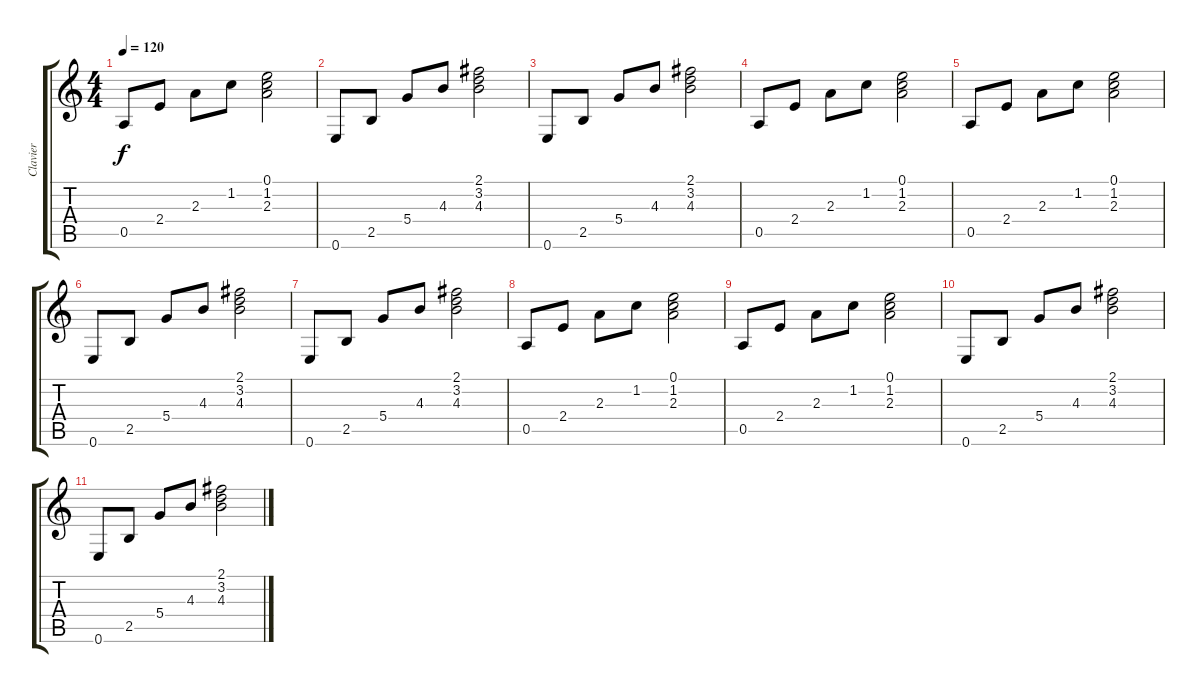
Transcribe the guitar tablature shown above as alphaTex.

\track ("Clavier" "Clavier") {instrument lead7fifths}
\staff {score tabs}
\tuning (E5 B4 G4 D4 A3 E3) {hide}
\ts (4 4)
\tempo 120
\clef g2
\ks c
0.5.8{dy f} 2.4.8 2.3.8 1.2.8 (0.1 1.2 2.3).2 |
0.6.8 2.5.8 5.4.8 4.3.8 (2.1 3.2 4.3).2 |
0.6.8 2.5.8 5.4.8 4.3.8 (2.1 3.2 4.3).2 |
0.5.8 2.4.8 2.3.8 1.2.8 (0.1 1.2 2.3).2 |
0.5.8 2.4.8 2.3.8 1.2.8 (0.1 1.2 2.3).2 |
0.6.8 2.5.8 5.4.8 4.3.8 (2.1 3.2 4.3).2 |
0.6.8 2.5.8 5.4.8 4.3.8 (2.1 3.2 4.3).2 |
0.5.8 2.4.8 2.3.8 1.2.8 (0.1 1.2 2.3).2 |
0.5.8 2.4.8 2.3.8 1.2.8 (0.1 1.2 2.3).2 |
0.6.8 2.5.8 5.4.8 4.3.8 (2.1 3.2 4.3).2 |
0.6.8 2.5.8 5.4.8 4.3.8 (2.1 3.2 4.3).2
